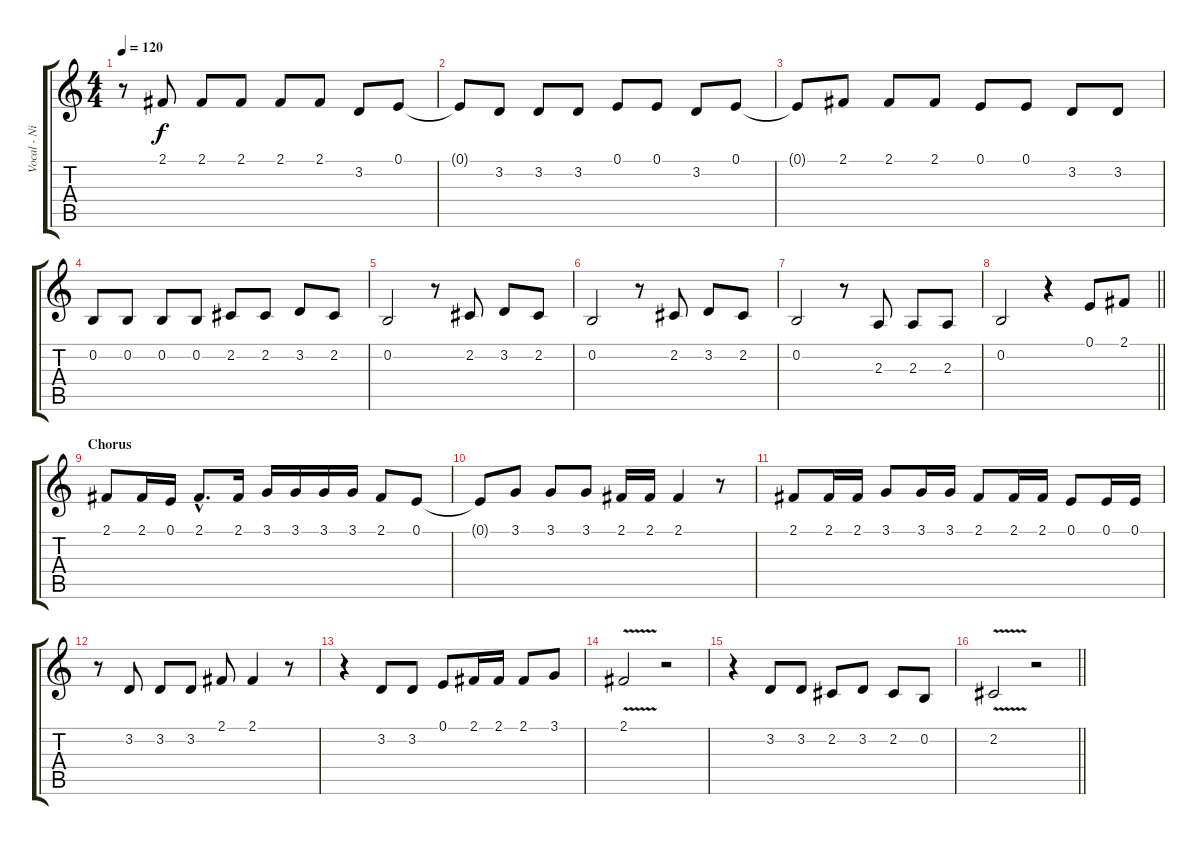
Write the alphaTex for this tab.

\track ("Vocal - Nikola" "Vocal - Ni") {instrument flute}
\staff {score tabs}
\tuning (E4 B3 G3 D3 A2 E2) {hide}
\ts (4 4)
\tempo 120
\clef g2
\ks c
r.8{dy f} 2.1.8 2.1.8 2.1.8 2.1.8 2.1.8 3.2.8 0.1.8 |
0.1{t}.8 3.2.8 3.2.8 3.2.8 0.1.8 0.1.8 3.2.8 0.1.8 |
0.1{t}.8 2.1.8 2.1.8 2.1.8 0.1.8 0.1.8 3.2.8 3.2.8 |
0.2.8 0.2.8 0.2.8 0.2.8 2.2.8 2.2.8 3.2.8 2.2.8 |
0.2.2 r.8 2.2.8 3.2.8 2.2.8 |
0.2.2 r.8 2.2.8 3.2.8 2.2.8 |
0.2.2 r.8 2.3.8 2.3.8 2.3.8 |
\barLineRight lightlight
0.2.2 r.4 0.1.8 2.1.8 |
\section ("" "Chorus")
2.1.8 2.1.16 0.1.16 2.1{hac}.8{d} 2.1.16 3.1.16 3.1.16 3.1.16 3.1.16 2.1.8 0.1.8 |
0.1{t}.8 3.1.8 3.1.8 3.1.8 2.1.16 2.1.16 2.1.4 r.8 |
2.1.8 2.1.16 2.1.16 3.1.8 3.1.16 3.1.16 2.1.8 2.1.16 2.1.16 0.1.8 0.1.16 0.1.16 |
r.8 3.2.8 3.2.8 3.2.8 2.1.8 2.1.4 r.8 |
r.4 3.2.8 3.2.8 0.1.8 2.1.16 2.1.16 2.1.8 3.1.8 |
2.1{v}.2 r.2 |
r.4 3.2.8 3.2.8 2.2.8 3.2.8 2.2.8 0.2.8 |
\barLineRight lightlight
2.2{v}.2 r.2
